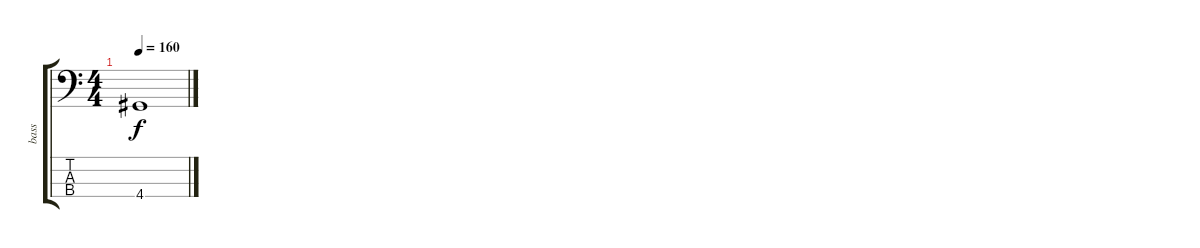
\track ("bass" "bass") {instrument electricbassfinger}
\staff {score tabs}
\tuning (G2 D2 A1 E1) {hide}
\ts (4 4)
\tempo 160
\clef f4
\ks c
4.4{t}.1{dy f}
